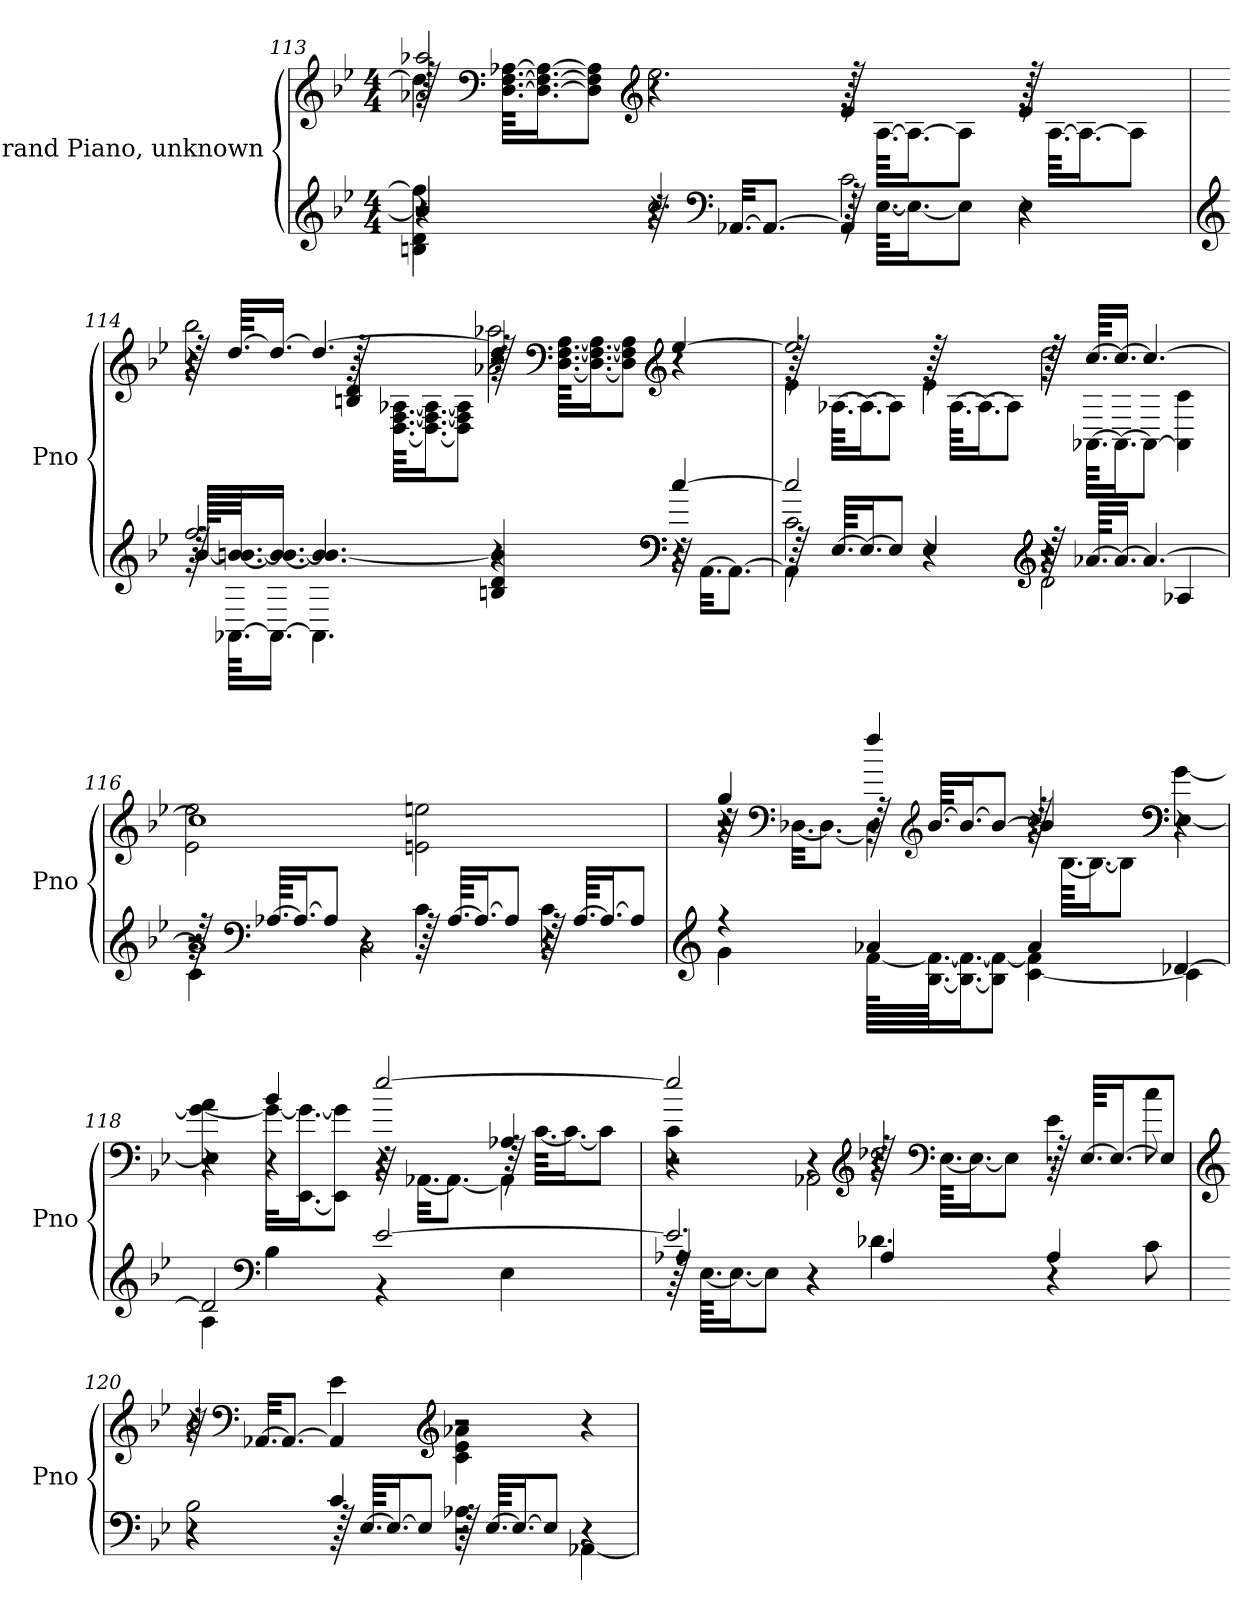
**kern	**kern
*part1	*part1
*staff2	*staff1
*I"Grand Piano, unknown	*
*I'Pno	*
!!LO:LB:g=z
*clefG2	*clefG2
*k[b-e-]	*k[b-e-]
*M4/4	*M4/4
=113	=113
*^	*^
*	*^	*	*^
*	*	*^	*	*	*
4r	2r	4b/]	4Bn\ 4d\ 4ff\]	2a-X/ 2aa-X/	4dd\]	128r
*	*	*	*	*clefF4	*	*
.	.	.	.	.	.	[64.D\ [64.F\ [64.A-X\KKLL
.	.	.	.	.	.	16.D\_ 16.F\_ 16.A-\_J
.	.	.	.	.	.	8D\] 8F\] 8A-\]J
*	*	*	*	*clefG2	*	*
2.cc/	.	64r	4r	.	2.ee-\	4r
*clefF4	*	*	*	*	*	*
.	.	[32.AA-X/KKL	.	.	.	.
.	.	8.AA-/J_	.	.	.	.
.	2c\	4AA-/]	128r	4e-/	.	128r
.	.	.	[64.E-\KKLL	.	.	[64.A-\KKLL
.	.	.	16.E-\J_	.	.	16.A-\J_
.	.	.	8E-\J]	.	.	8A-\J]
.	.	4r	4E-\	4e-/	.	128r
.	.	.	.	.	.	[64.A-\KKLL
.	.	.	.	.	.	16.A-\J_
.	.	.	.	.	.	8A-\J]
*v	*v	*v	*v	*	*	*
*	*v	*v	*v
!!LO:LB:g=z
=114	=114
*clefG2	*
*^	*^
*	*^	*	*^
*	*	*	*	*	*^
2.ff/	[128b-/KLLLL	128r	128r	2bb-\	4r	4r
.	64.b-/_ [64.bn/JJ	[64.AA-X\KKLL	[64.dd/KKLL	.	.	.
.	16.b-/_ 16.b/_JJ	16.AA-\JJ_	16.dd/JJ_	.	.	.
.	4.b-/] 4.b/_	4.AA-\]	4.dd/_	.	.	.
.	.	.	.	.	4Bn/ 4d/	128r
.	.	.	.	.	.	[64.D\ [64.F\ [64.A-X\KKLL
.	.	.	.	.	.	16.D\_ 16.F\_ 16.A-\_J
.	.	.	.	.	.	8D\] 8F\] 8A-\]J
.	4Bn/ 4d/ 4b/]	4r	4dd/]	2a-X\ 2aa-X\	2r	128r
*	*	*	*clefF4	*	*	*
.	.	.	.	.	.	[64.D\ [64.F\ [64.A-\KKLL
.	.	.	.	.	.	16.D\_ 16.F\_ 16.A-\_J
.	.	.	.	.	.	8D\] 8F\] 8A-\]J
*clefF4	*	*	*clefG2	*	*	*
[4cc/	4r	64r	[4ee-/	.	.	4r
.	.	[32.AA-\KKL	.	.	.	.
.	.	8.AA-\J_	.	.	.	.
*	*	*	*	*	*v	*v
!!LO:LB:g=z
=115	=115	=115	=115	=115	=115
*	*	*^	*	*	*
2cc/]	2c\	128r	4AA-\]	2ee-/]	4e-\	128r
.	.	[64.E-/KKLL	.	.	.	[64.A-X\KKLL
.	.	16.E-/J_	.	.	.	16.A-\J_
.	.	8E-/J]	.	.	.	8A-\J]
.	.	4E-/	4r	.	4e-\	128r
.	.	.	.	.	.	[64.A-\KKLL
.	.	.	.	.	.	16.A-\J_
.	.	.	.	.	.	8A-\J]
*clefG2	*	*	*	*	*	*
128r	2d\	4r	2r	128r	2dd\	128r
[64.a-X/KKLL	.	.	.	[64.cc/KKLL	.	[64.AA-X\KKLL
16.a-/JJ_	.	.	.	16.cc/JJ_	.	16.AA-\J_
4.a-/_	.	.	.	4.cc/_	.	8AA-\J_
.	.	4A-X/	.	.	.	4AA-\] 4c\
*	*	*	*	*	*v	*v
=116	=116	=116	=116	=116	=116
1a-]	2r	128r	4c\	1cc]	2e-\ 2ee-\
*clefF4	*	*	*	*	*
.	.	[64.A-X/KKLL	.	.	.
.	.	16.A-/J_	.	.	.
.	.	8A-/J]	.	.	.
.	.	4r	2C\	.	.
.	4c\	128r	.	.	2en\ 2een\
.	.	[64.A-/KKLL	.	.	.
.	.	16.A-/J_	.	.	.
.	.	8A-/J]	.	.	.
.	4c\	128r	4r	.	.
.	.	[64.A-/KKLL	.	.	.
.	.	16.A-/J_	.	.	.
.	.	8A-/J]	.	.	.
*v	*v	*v	*v	*	*
*	*v	*v
!!LO:LB:g=z
=117	=117
*clefG2	*
*^	*^
*	*	*	*^
*	*	*	*	*^
4r	4g\	4gg/	2r	4r	64r
*	*	*clefF4	*	*	*
.	.	.	.	.	[32.D-X\KKL
.	.	.	.	.	8.D-\J_
4a-X/	[128f\KLLLL	4ff/	.	128r	4D-\]
*	*	*clefG2	*	*	*
.	[64.B-\ 64.f\_JJ	.	.	[64.b-/KKLL	.
.	16.B-\_ 16.f\_J	.	.	16.b-/J_	.
.	8B-\] 8f\_J	.	.	8b-/J_	.
4a-/	[4c\ 4f\]	2cc/	128r	4b-/]	4r
.	.	.	[64.B-\KKLL	.	.
.	.	.	16.B-\J_	.	.
.	.	.	8B-\J]	.	.
*	*	*clefF4	*	*	*
[4d-X/	4c\]	.	[4g\	4r	[4E-\
!!LO:PB:g=z	!!	!!	!!
=118	=118	=118	=118	=118	=118
2d-/]	4A\	4r	4g\_ 4a\	2r	4E-\]
*clefF4	*	*	*	*	*
.	4B-\	4b-/	32g\KLL_	.	4r
.	.	.	[16.EE-\ 16.g\_J	.	.
.	.	.	8EE-\] 8g\]J	.	.
[2e-/	4r	[2ee-/	4r	4r	64r
.	.	.	.	.	[32.AA-X\KKL
.	.	.	.	.	8.AA-\J_
.	4E-\	.	128r	4A-X/	4AA-\]
.	.	.	[64.c\KKLL	.	.
.	.	.	16.c\J_	.	.
.	.	.	8c\J]	.	.
!!LO:LB:g=z	!!	!!	!!
=119	=119	=119	=119	=119	=119
*	*^	*	*	*	*
2.e-/]	128r	4A-X/	2ee-/]	4c\	2r	4r
.	[64.E-\KKLL	.	.	.	.	.
.	16.E-\J_	.	.	.	.	.
.	8E-\J]	.	.	.	.	.
.	4r	4r	.	4r	.	2AA-X\
*	*	*	*clefG2	*	*	*
.	4.d-X\	4A-/	2dd-X/	128r	4r	.
*	*	*	*clefF4	*	*	*
.	.	.	.	[64.E-\KKLL	.	.
.	.	.	.	16.E-\J_	.	.
.	.	.	.	8E-\J]	.	.
4r	.	4A-/	.	8r	128r	4e-\
.	.	.	.	.	[64.E-/KKLL	.
.	.	.	.	.	16.E-/J_	.
.	8c\	.	.	8cc\	8E-/J]	.
*	*	*	*v	*v	*v	*v
!!LO:LB:g=z
=120	=120	=120	=120
*	*	*	*clefG2
*	*	*	*^
*	*	*	*	*^
4r	2B-\	4r	2b-/	4r	64r
*	*	*	*clefF4	*	*
.	.	.	.	.	[32.AA-X/KKL
.	.	.	.	.	8.AA-/J_
4c/	.	128r	.	4e-\	4AA-/]
.	.	[64.E-/KKLL	.	.	.
.	.	16.E-/J_	.	.	.
.	.	8E-/J]	.	.	.
*	*	*	*clefG2	*	*
2r	4A-X\	128r	2r	4c\ 4e-\ 4a-X\	2r
.	.	[64.E-/KKLL	.	.	.
.	.	16.E-/J_	.	.	.
.	.	8E-/J]	.	.	.
.	[4AA-X\	4r	.	4r	.
*v	*v	*v	*	*	*
*	*v	*v	*v
=	=
*-	*-
